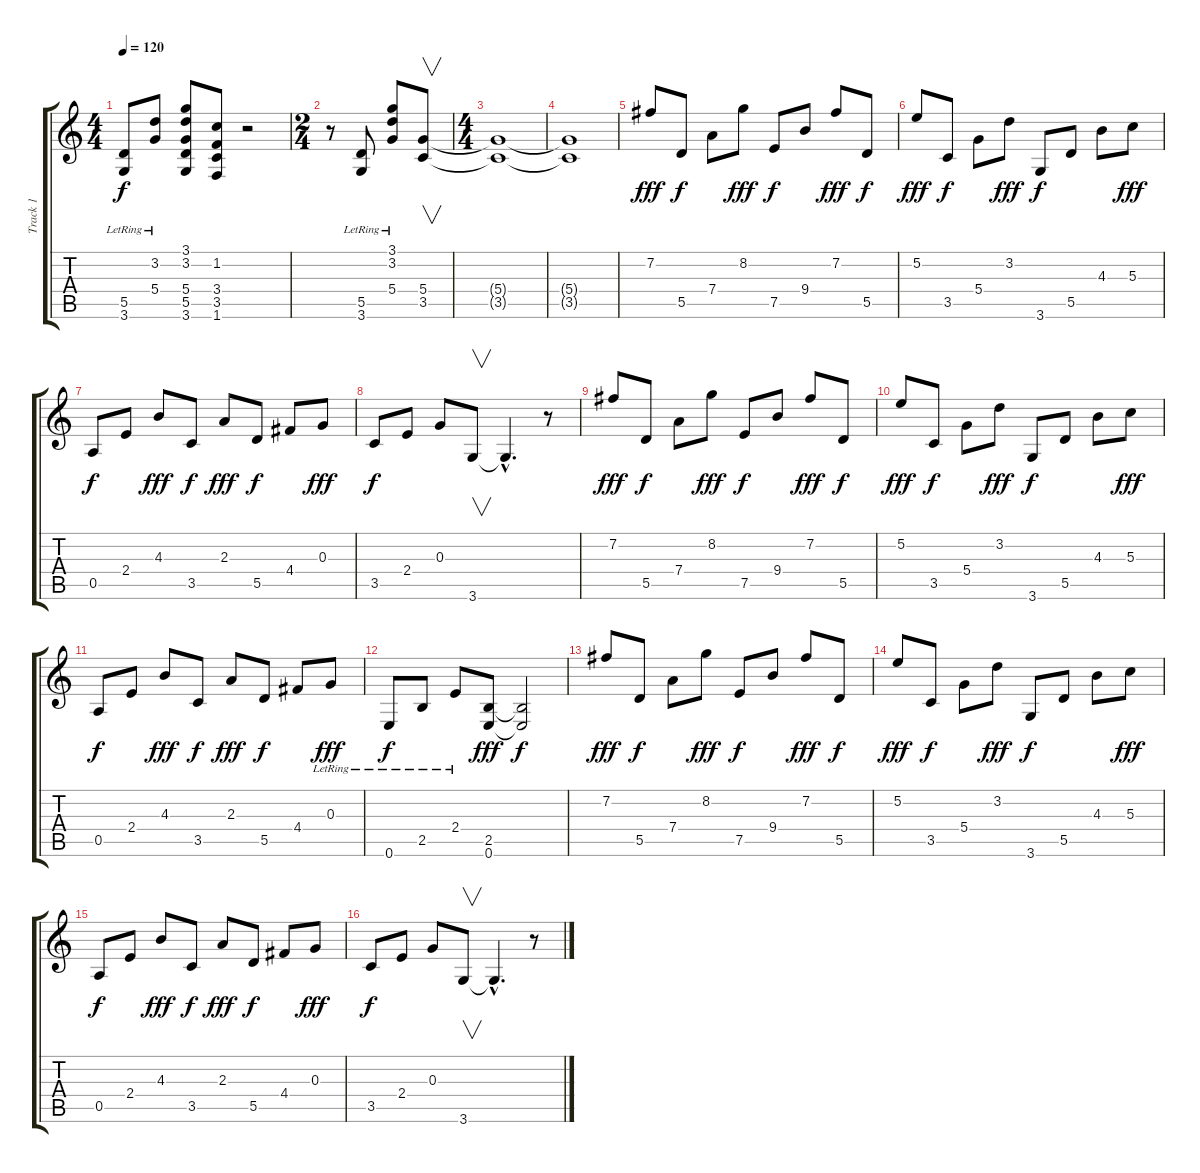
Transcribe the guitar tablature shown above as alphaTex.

\track ("Track 1" "Track 1") {instrument distortionguitar}
\staff {score tabs}
\tuning (E4 B3 G3 D3 A2 E2) {hide}
\ts (4 4)
\tempo 120
\clef g2
\ks c
(5.5{lr} 3.6{lr}).8{dy f} (3.2{lr} 5.4{lr}).8 (3.1 3.2 5.4 5.5 3.6).8 (1.2 3.4 3.5 1.6).8 r.2 |
\ts (2 4)
r.8 (5.5{lr} 3.6{lr}).8 (3.1{lr} 3.2{lr} 5.4{lr}).8 (5.4 3.5).8{v} |
\ts (4 4)
(5.4{t} 3.5{t}).1 |
(5.4{t} 3.5{t}).1 |
7.2.8{dy fff} 5.5.8{dy f} 7.4.8 8.2.8{dy fff} 7.5.8{dy f} 9.4.8 7.2.8{dy fff} 5.5.8{dy f} |
5.2.8{dy fff} 3.5.8{dy f} 5.4.8 3.2.8{dy fff} 3.6.8{dy f} 5.5.8 4.3.8 5.3.8{dy fff} |
0.5.8{dy f} 2.4.8 4.3.8{dy fff} 3.5.8{dy f} 2.3.8{dy fff} 5.5.8{dy f} 4.4.8 0.3.8{dy fff} |
3.5.8{dy f} 2.4.8 0.3.8 3.6.8{v} 3.6{hac t}.4{d} r.8 |
7.2.8{dy fff} 5.5.8{dy f} 7.4.8 8.2.8{dy fff} 7.5.8{dy f} 9.4.8 7.2.8{dy fff} 5.5.8{dy f} |
5.2.8{dy fff} 3.5.8{dy f} 5.4.8 3.2.8{dy fff} 3.6.8{dy f} 5.5.8 4.3.8 5.3.8{dy fff} |
0.5.8{dy f} 2.4.8 4.3.8{dy fff} 3.5.8{dy f} 2.3.8{dy fff} 5.5.8{dy f} 4.4.8 0.3{lr}.8{dy fff} |
0.6{lr}.8{dy f} 2.5{lr}.8 2.4{lr}.8 (2.5 0.6).8{dy fff} (2.5{t} 0.6{t}).2{dy f} |
7.2.8{dy fff} 5.5.8{dy f} 7.4.8 8.2.8{dy fff} 7.5.8{dy f} 9.4.8 7.2.8{dy fff} 5.5.8{dy f} |
5.2.8{dy fff} 3.5.8{dy f} 5.4.8 3.2.8{dy fff} 3.6.8{dy f} 5.5.8 4.3.8 5.3.8{dy fff} |
0.5.8{dy f} 2.4.8 4.3.8{dy fff} 3.5.8{dy f} 2.3.8{dy fff} 5.5.8{dy f} 4.4.8 0.3.8{dy fff} |
3.5.8{dy f} 2.4.8 0.3.8 3.6.8{v} 3.6{hac t}.4{d} r.8
